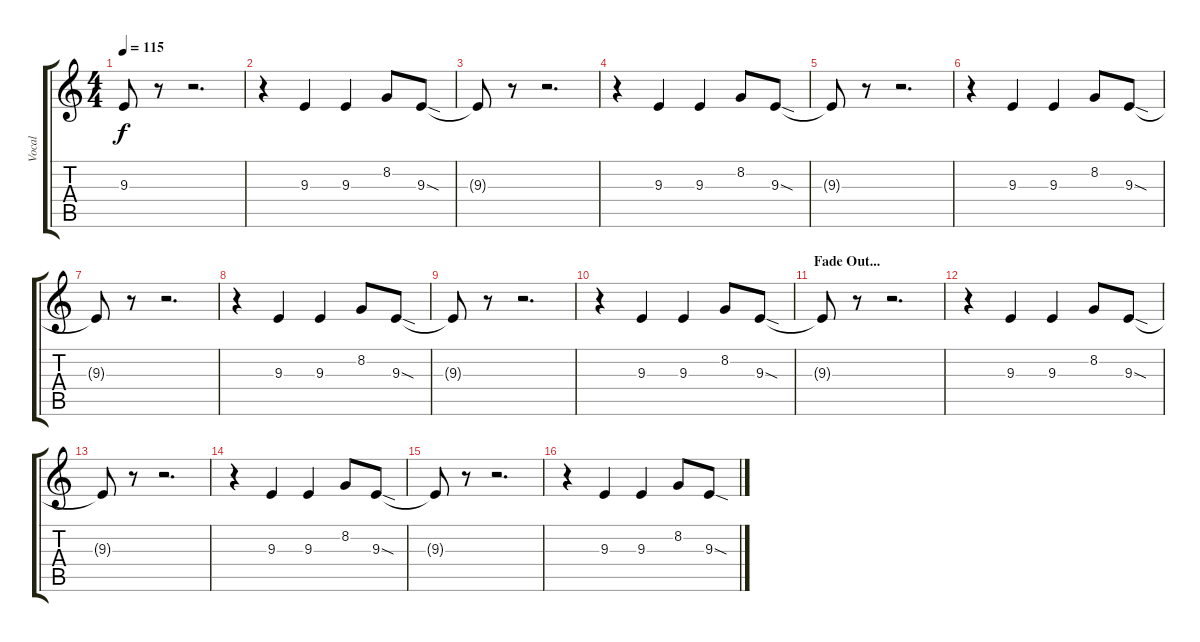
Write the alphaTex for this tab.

\track ("Vocal" "Vocal") {instrument oboe}
\staff {score tabs}
\tuning (E4 B3 G3 D3 A2 E2) {hide}
\ts (4 4)
\tempo 115
\clef g2
\ks c
9.3{t}.8{dy f} r.8 r.2{d} |
r.4 9.3.4 9.3.4 8.2.8 9.3{sod}.8 |
9.3{t}.8 r.8 r.2{d} |
r.4 9.3.4 9.3.4 8.2.8 9.3{sod}.8 |
9.3{t}.8 r.8 r.2{d} |
r.4 9.3.4 9.3.4 8.2.8 9.3{sod}.8 |
9.3{t}.8 r.8 r.2{d} |
r.4 9.3.4 9.3.4 8.2.8 9.3{sod}.8 |
9.3{t}.8 r.8 r.2{d} |
r.4 9.3.4 9.3.4 8.2.8 9.3{sod}.8 |
\section ("" "Fade Out...")
9.3{t}.8 r.8 r.2{d} |
r.4 9.3.4 9.3.4 8.2.8 9.3{sod}.8 |
9.3{t}.8 r.8 r.2{d} |
r.4 9.3.4 9.3.4 8.2.8 9.3{sod}.8 |
9.3{t}.8 r.8 r.2{d} |
r.4 9.3.4 9.3.4 8.2.8 9.3{sod}.8
